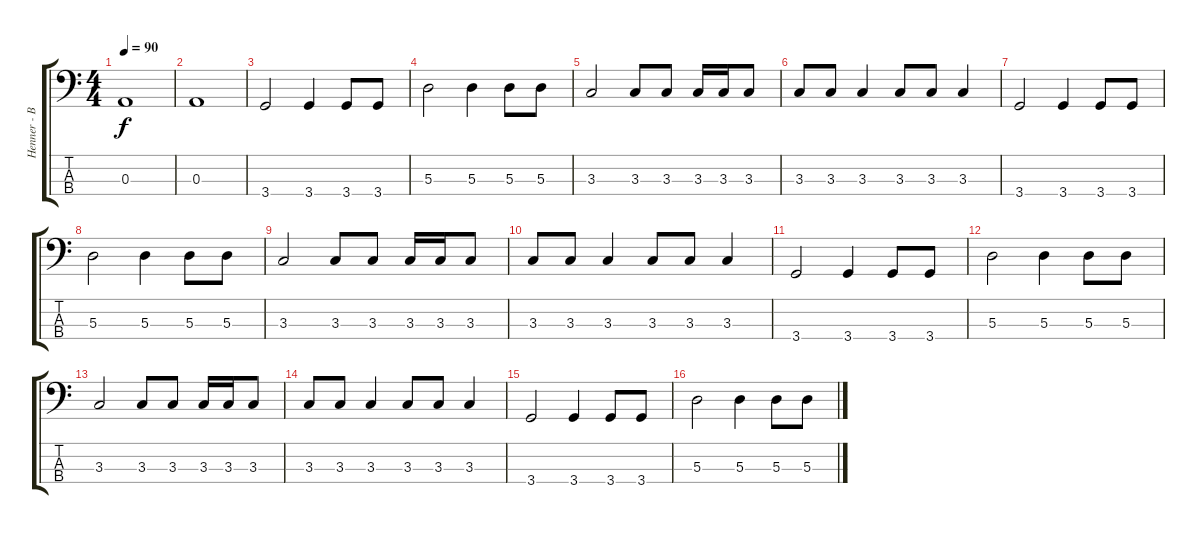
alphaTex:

\track ("Henner - Bass" "Henner - B") {instrument electricbassfinger}
\staff {score tabs}
\tuning (G2 D2 A1 E1) {hide}
\ts (4 4)
\tempo 90
\clef f4
\ks c
0.3.1{dy f} |
0.3.1 |
3.4.2 3.4.4 3.4.8 3.4.8 |
5.3.2 5.3.4 5.3.8 5.3.8 |
3.3.2 3.3.8 3.3.8 3.3.16 3.3.16 3.3.8 |
3.3.8 3.3.8 3.3.4 3.3.8 3.3.8 3.3.4 |
3.4.2 3.4.4 3.4.8 3.4.8 |
5.3.2 5.3.4 5.3.8 5.3.8 |
3.3.2 3.3.8 3.3.8 3.3.16 3.3.16 3.3.8 |
3.3.8 3.3.8 3.3.4 3.3.8 3.3.8 3.3.4 |
3.4.2 3.4.4 3.4.8 3.4.8 |
5.3.2 5.3.4 5.3.8 5.3.8 |
3.3.2 3.3.8 3.3.8 3.3.16 3.3.16 3.3.8 |
3.3.8 3.3.8 3.3.4 3.3.8 3.3.8 3.3.4 |
3.4.2 3.4.4 3.4.8 3.4.8 |
5.3.2 5.3.4 5.3.8 5.3.8
